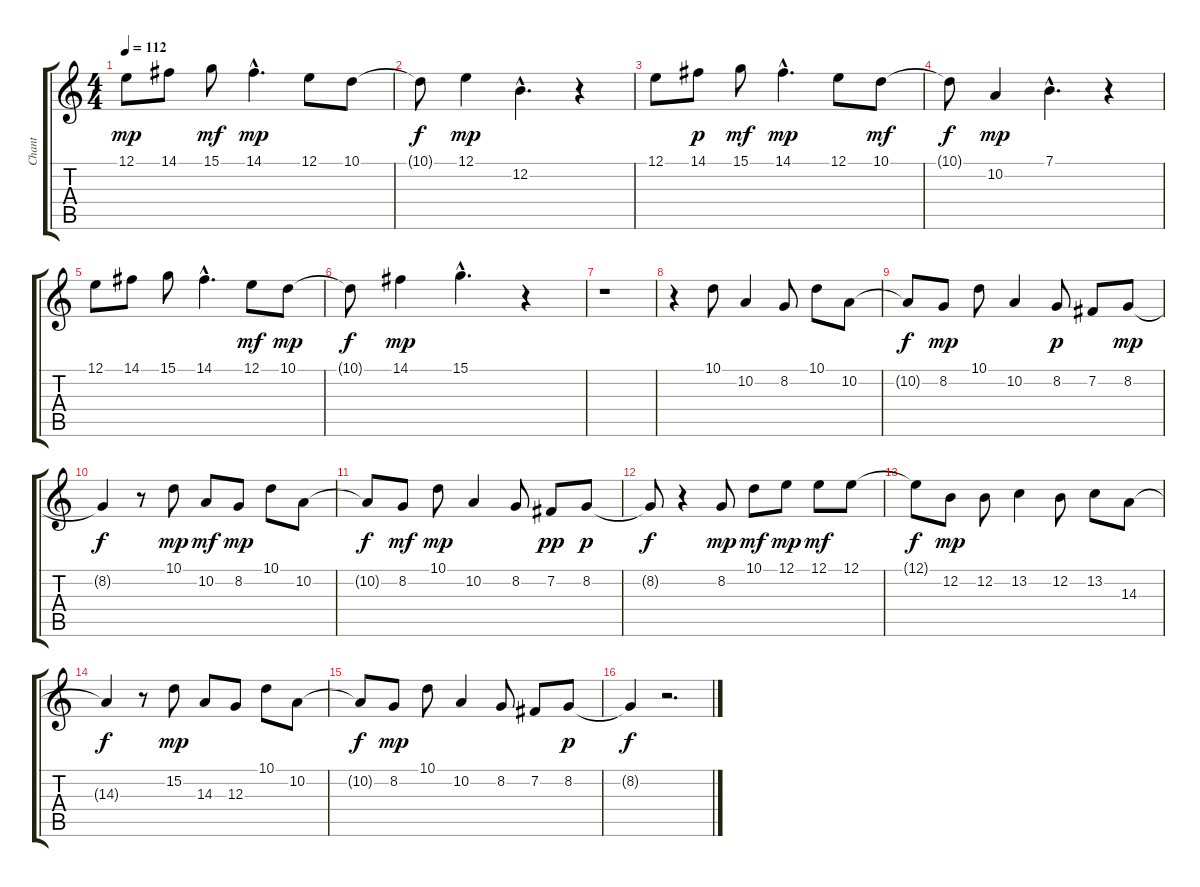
\track ("Chant" "Chant") {instrument harmonica}
\staff {score tabs}
\tuning (E4 B3 G3 D3 A2 E2) {hide}
\ts (4 4)
\tempo 112
\clef g2
\ks c
12.1.8{dy mp} 14.1.8 15.1.8{dy mf} 14.1{hac}.4{d dy mp} 12.1.8 10.1.8 |
10.1{t}.8{dy f} 12.1.4{dy mp} 12.2{hac}.4{d} r.4 |
12.1.8 14.1.8{dy p} 15.1.8{dy mf} 14.1{hac}.4{d dy mp} 12.1.8 10.1.8{dy mf} |
10.1{t}.8{dy f} 10.2.4{dy mp} 7.1{hac}.4{d} r.4 |
12.1.8 14.1.8 15.1.8 14.1{hac}.4{d} 12.1.8{dy mf} 10.1.8{dy mp} |
10.1{t}.8{dy f} 14.1.4{dy mp} 15.1{hac}.4{d} r.4 |
r.1 |
r.4 10.1.8 10.2.4 8.2.8 10.1.8 10.2.8 |
10.2{t}.8{dy f} 8.2.8{dy mp} 10.1.8 10.2.4 8.2.8{dy p} 7.2.8 8.2.8{dy mp} |
8.2{t}.4{dy f} r.8 10.1.8{dy mp} 10.2.8{dy mf} 8.2.8{dy mp} 10.1.8 10.2.8 |
10.2{t}.8{dy f} 8.2.8{dy mf} 10.1.8{dy mp} 10.2.4 8.2.8 7.2.8{dy pp} 8.2.8{dy p} |
8.2{t}.8{dy f} r.4 8.2.8{dy mp} 10.1.8{dy mf} 12.1.8{dy mp} 12.1.8{dy mf} 12.1.8 |
12.1{t}.8{dy f} 12.2.8{dy mp} 12.2.8 13.2.4 12.2.8 13.2.8 14.3.8 |
14.3{t}.4{dy f} r.8 15.2.8{dy mp} 14.3.8 12.3.8 10.1.8 10.2.8 |
10.2{t}.8{dy f} 8.2.8{dy mp} 10.1.8 10.2.4 8.2.8 7.2.8 8.2.8{dy p} |
8.2{t}.4{dy f} r.2{d}
